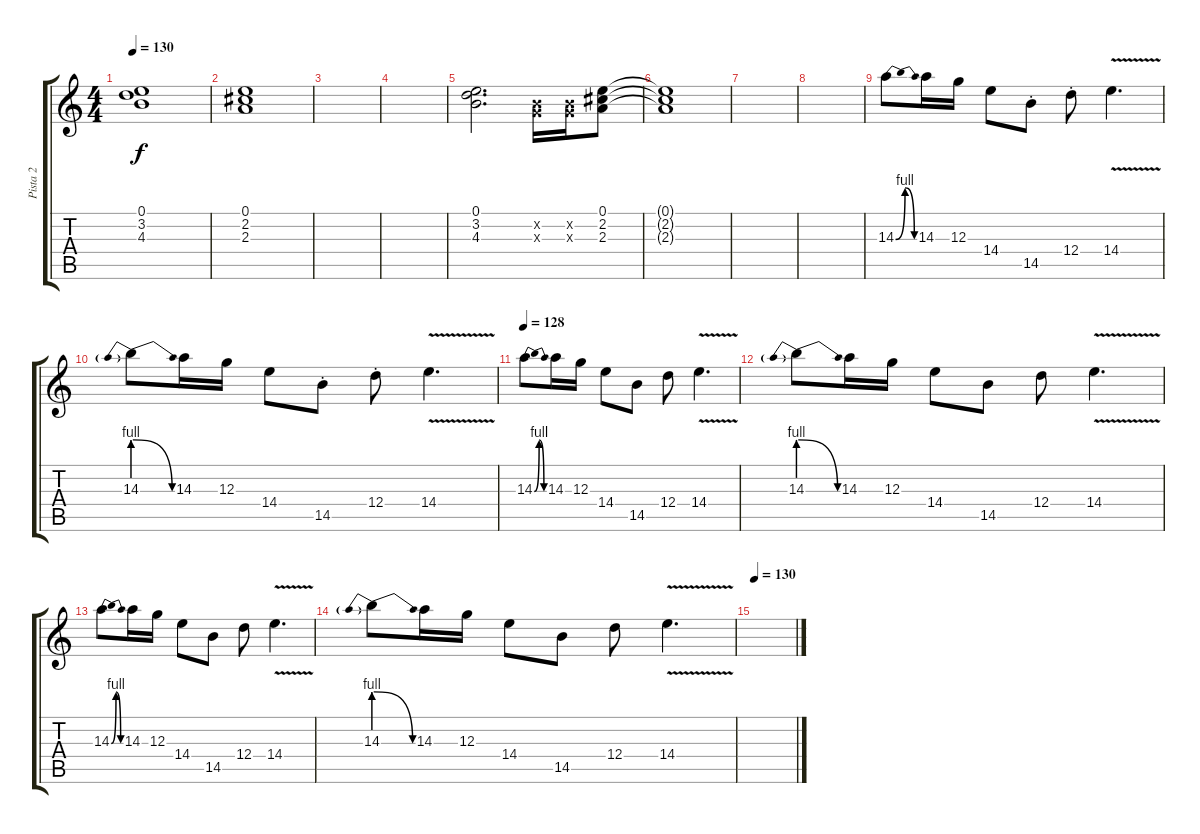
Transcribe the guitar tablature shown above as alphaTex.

\track ("Pista 2" "Pista 2") {instrument overdrivenguitar}
\staff {score tabs}
\tuning (E4 B3 G3 D3 A2 E2) {hide}
\ts (4 4)
\tempo 130
\clef g2
\ks c
(0.1 3.2 4.3).1{dy f} |
(0.1 2.2 2.3).1 |
|
|
(0.1 3.2 4.3).2{d} (0.2{x} 0.3{x}).16 (0.2{x} 0.3{x}).16 (0.1 2.2 2.3).8 |
(0.1{t} 2.2{t} 2.3{t}).1 |
|
|
14.3{be (bendrelease 0 0 30 4 45 4 60 0)}.8 14.3.16 12.3.16 14.4.8 14.5{st}.8 12.4{st}.8 14.4{v}.4{d} |
14.3{be (prebendrelease 0 4 60 0)}.8 14.3.16 12.3.16 14.4.8 14.5{st}.8 12.4{st}.8 14.4{v}.4{d} |
\tempo 128
14.3{be (bendrelease 0 0 30 4 45 4 60 0)}.8 14.3.16 12.3.16 14.4.8 14.5.8 12.4.8 14.4{v}.4{d} |
14.3{be (prebendrelease 0 4 60 0)}.8 14.3.16 12.3.16 14.4.8 14.5.8 12.4.8 14.4{v}.4{d} |
14.3{be (bendrelease 0 0 30 4 45 4 60 0)}.8 14.3.16 12.3.16 14.4.8 14.5.8 12.4.8 14.4{v}.4{d} |
14.3{be (prebendrelease 0 4 60 0)}.8 14.3.16 12.3.16 14.4.8 14.5.8 12.4.8 14.4{v}.4{d} |
\tempo 130
